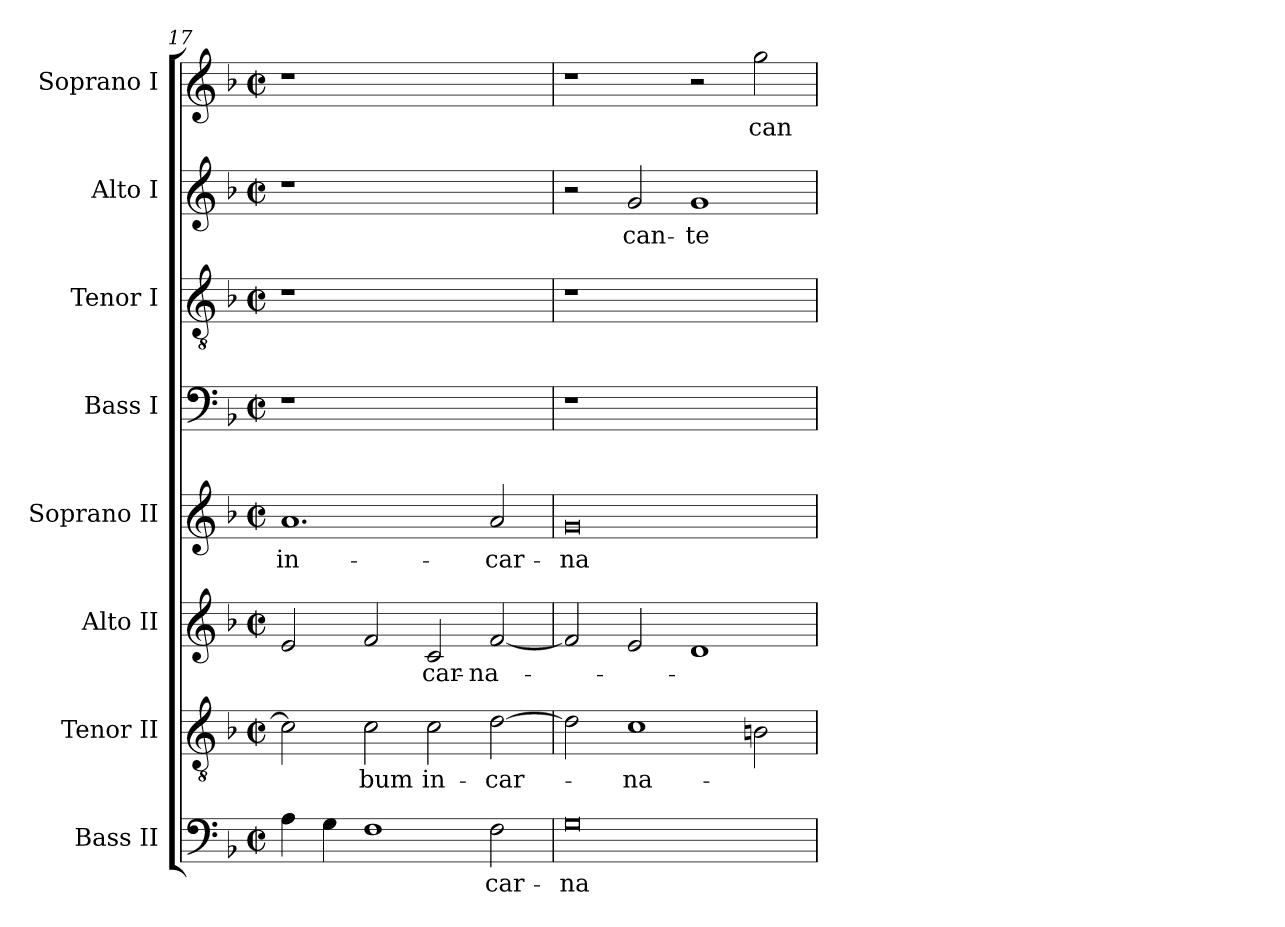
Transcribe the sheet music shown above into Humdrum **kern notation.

**kern	**text	**kern	**text	**kern	**text	**kern	**text	**kern	**kern	**kern	**text	**kern	**text
*part8	*part8	*part7	*part7	*part6	*part6	*part5	*part5	*part4	*part3	*part2	*part2	*part1	*part1
*staff8	*staff8	*staff7	*staff7	*staff6	*staff6	*staff5	*staff5	*staff4	*staff3	*staff2	*staff2	*staff1	*staff1
*I"Bass II	*	*I"Tenor II	*	*I"Alto II	*	*I"Soprano II	*	*I"Bass I	*I"Tenor I	*I"Alto I	*	*I"Soprano I	*
*I'B. II	*	*I'T. II	*	*I'A. II	*	*	*	*I'B. I	*I'T. I	*I'A. I	*	*	*
*clefF4	*	*clefGv2	*	*clefG2	*	*clefG2	*	*clefF4	*clefGv2	*clefG2	*	*clefG2	*
*	*	*ITrd7c12	*	*	*	*	*	*	*ITrd7c12	*	*	*	*
*k[b-]	*	*k[b-]	*	*k[b-]	*	*k[b-]	*	*k[b-]	*k[b-]	*k[b-]	*	*k[b-]	*
*F:	*	*F:	*	*F:	*	*F:	*	*F:	*F:	*F:	*	*F:	*
*M2/2	*	*M2/2	*	*M2/2	*	*M2/2	*	*M2/2	*M2/2	*M2/2	*	*M2/2	*
*met(c|)	*	*met(c|)	*	*met(c|)	*	*met(c|)	*	*met(c|)	*met(c|)	*met(c|)	*	*met(c|)	*
=17	=17	=17	=17	=17	=17	=17	=17	=17	=17	=17	=17	=17	=17
!	!	!	!	!	!	!	!LO:LY:b:color=#000000	!LO:N:vis=1	!LO:N:vis=1	!LO:N:vis=1	!	!LO:N:vis=1	!
4Ai\	.	2Ci\]	.	2ei/	.	1.ai	in-	1r	1r	1r	.	1r	.
4Gi\	.	.	.	.	.	.	.	.	.	.	.	.	.
!	!	!	!LO:LY:b:color=#000000	!	!	!	!	!	!	!	!	!	!
1Fi	.	2Ci\	-bum	2fi/	.	.	.	.	.	.	.	.	.
!	!	!	!LO:LY:b:color=#000000	!	!	!	!	!	!	!	!	!	!
!	!	!	!	!	!LO:LY:b:color=#000000	!	!	!	!	!	!	!	!
.	.	2Ci\	in-	2ci/	-car-	.	.	1ryy	1ryy	1ryy	.	1ryy	.
!	!LO:LY:b:color=#000000	!	!	!	!	!	!	!	!	!	!	!	!
!	!	!	!LO:LY:b:color=#000000	!	!	!	!	!	!	!	!	!	!
!	!	!	!	!	!LO:LY:b:color=#000000	!	!	!	!	!	!	!	!
!	!	!	!	!	!	!	!LO:LY:b:color=#000000	!	!	!	!	!	!
2Fi\	-car-	[>2Di\	-car-	[<2fi/	-na-	2ai/	-car-	.	.	.	.	.	.
!!LO:LB:g=z
=18	=18	=18	=18	=18	=18	=18	=18	=18	=18	=18	=18	=18	=18
!	!LO:LY:b:color=#000000	!	!	!	!	!	!	!	!	!	!	!	!
!	!	!	!	!	!	!	!LO:LY:b:color=#000000	!LO:N:vis=1	!LO:N:vis=1	!	!	!	!
0Gi	-na-	2Di\]	.	2fi/]	.	0gi	-na-	1r	1r	2r	.	1r	.
!	!	!	!LO:LY:b:color=#000000	!	!	!	!	!	!	!	!	!	!
!	!	!	!	!	!	!	!	!	!	!	!LO:LY:b:color=#000000	!	!
.	.	1Ci	-na-	2ei/	.	.	.	.	.	2gi/	can-	.	.
!	!	!	!	!	!	!	!	!	!	!	!LO:LY:b:color=#000000	!	!
.	.	.	.	1di	.	.	.	1ryy	1ryy	1gi	-te-	2r	.
!	!	!	!	!	!	!	!	!	!	!	!	!	!LO:LY:b:color=#000000
.	.	2BBni\	.	.	.	.	.	.	.	.	.	2ggi\	can-
=	=	=	=	=	=	=	=	=	=	=	=	=	=
*-	*-	*-	*-	*-	*-	*-	*-	*-	*-	*-	*-	*-	*-
